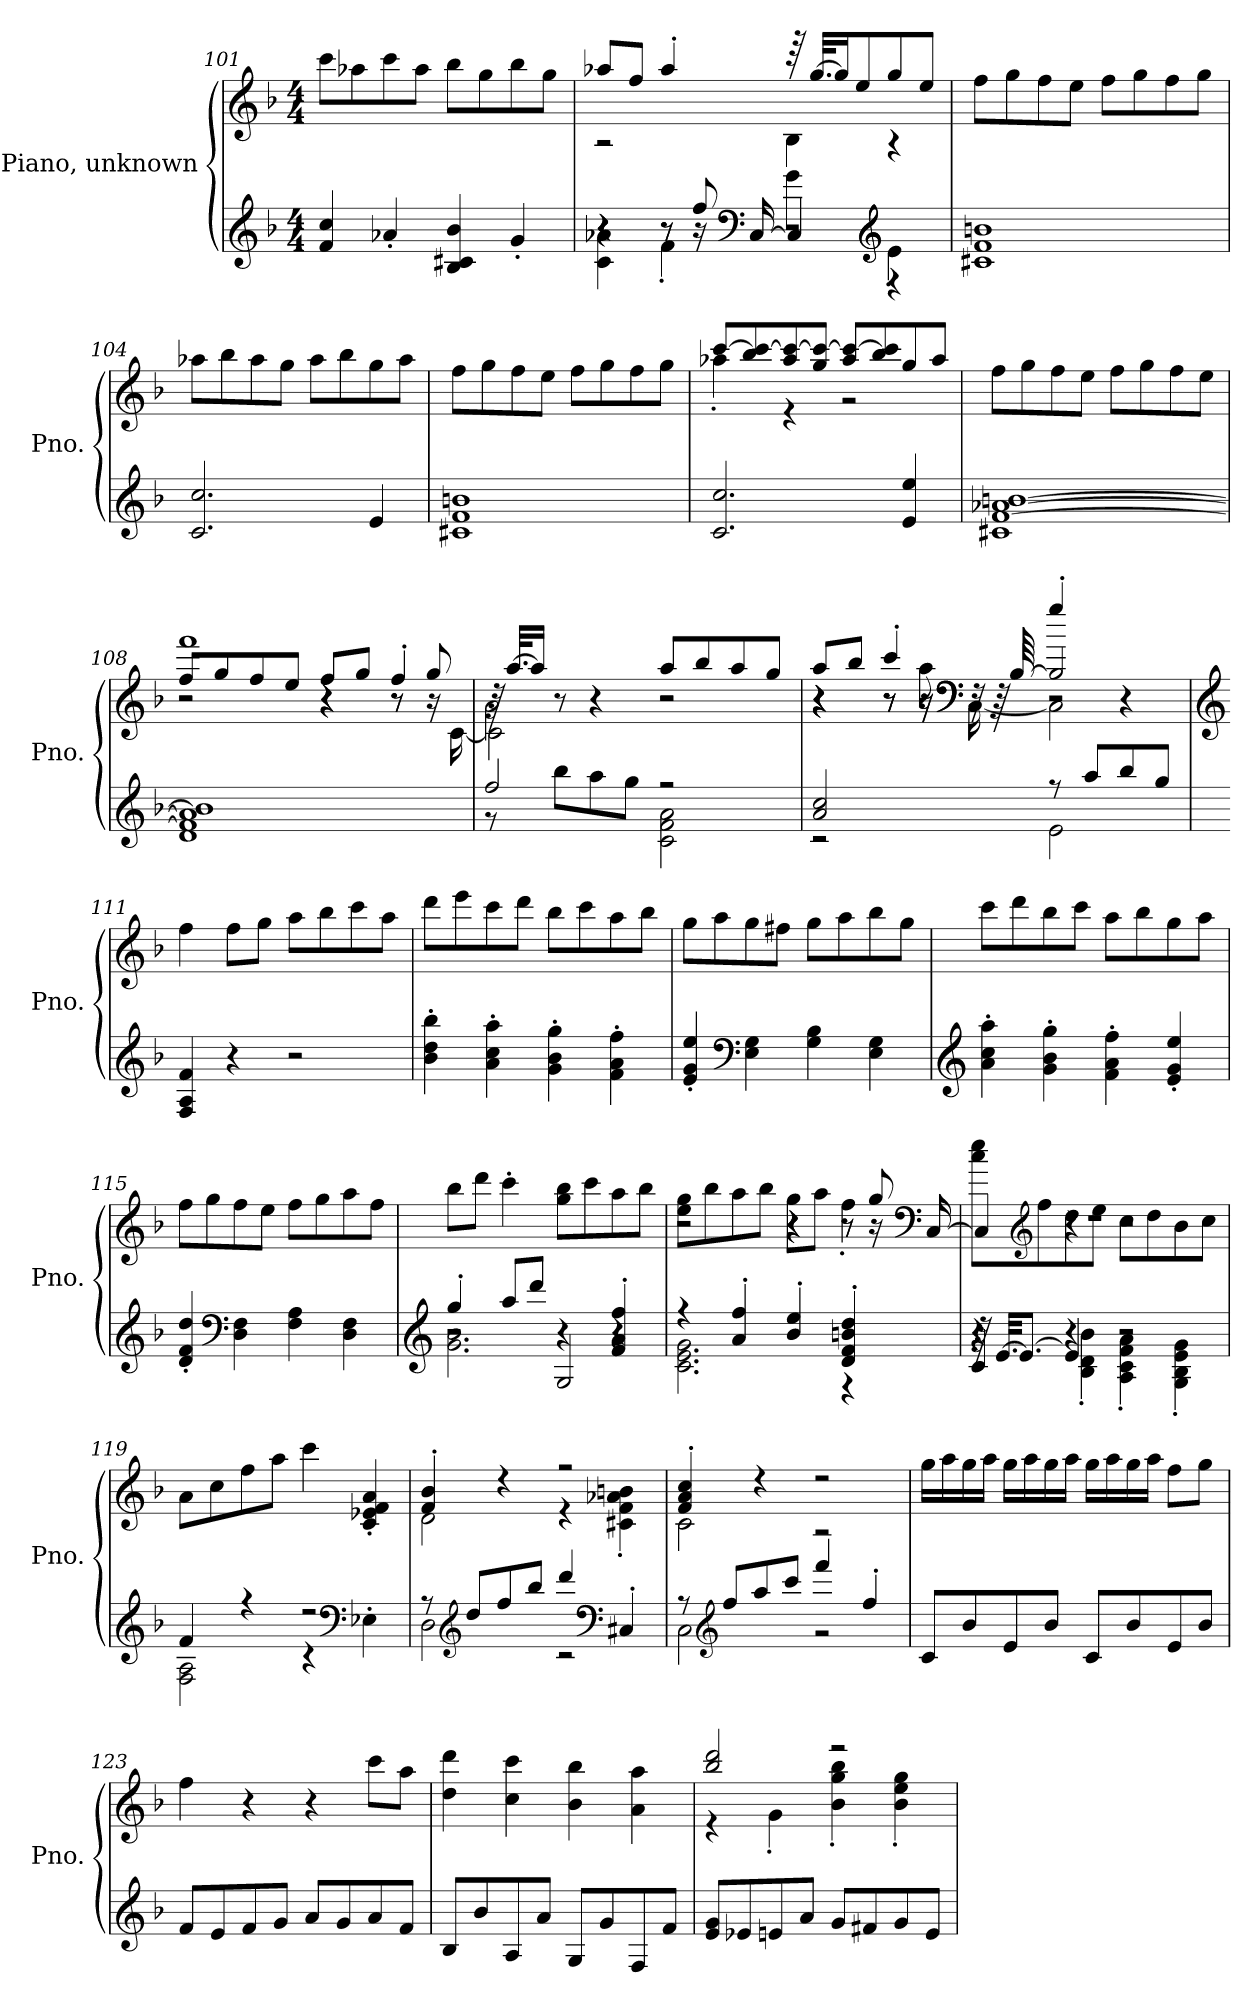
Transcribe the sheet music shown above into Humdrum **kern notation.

**kern	**kern
*part1	*part1
*staff2	*staff1
*I"Piano, unknown	*
*I'Pno.	*
*clefG2	*clefG2
*k[b-]	*k[b-]
*M4/4	*M4/4
=101	=101
4f/ 4cc/	8ccc\L
.	8aa-X\
4a-X'/	8ccc\
.	8aa-\J
4B-/ 4c#X/ 4b-/	8bb-\L
.	8gg\
4g'/	8bb-\
.	8gg\J
!!LO:LB:g=z
=102	=102
*^	*^
*	*^	*	*
4r	4c\ 4a-X\	4r	8aa-X/L	2r
.	.	.	8ff/J	.
8r	4f'\	8r	4aa-'/	.
8ff/	.	16r	.	.
*clefF4	*	*	*	*
.	.	[16C/	.	.
2r	4g\	4C/]	64r	4B-\
.	.	.	[32.gg/KLL	.
.	.	.	16gg/J]	.
.	.	.	8ee/	.
*clefG2	*	*	*	*
.	4e'\	4r	8gg/	4r
.	.	.	8ee/J	.
*v	*v	*v	*	*
*	*v	*v
=103	=103
1c#X 1f 1bn	8ff\L
.	8gg\
.	8ff\
.	8ee\J
.	8ff\L
.	8gg\
.	8ff\
.	8gg\J
=104	=104
2.c/ 2.cc/	8aa-X\L
.	8bb-\
.	8aa-\
.	8gg\J
.	8aa-\L
.	8bb-\
4e/	8gg\
.	8aa-\J
=105	=105
1c#X 1f 1bn	8ff\L
.	8gg\
.	8ff\
.	8ee\J
.	8ff\L
.	8gg\
.	8ff\
.	8gg\J
!!LO:PB:g=z
=106	=106
*	*^
2.c/ 2.cc/	[8ccc/L	4aa-X'\
.	8bb-/ 8ccc/_	.
.	8aa-/ 8ccc/_	4r
.	8gg/ 8ccc/_J	.
.	8aa-/ 8ccc/_L	2r
.	8bb-/ 8ccc/]	.
4e/ 4ee/	8gg/	.
.	8aa-/J	.
*	*v	*v
=107	=107
*^	*
[1f [1a-X [1bn	1c#X	8ff\L
.	.	8gg\
.	.	8ff\
.	.	8ee\J
.	.	8ff\L
.	.	8gg\
.	.	8ff\
.	.	8ee\J
=108	=108	=108
*	*	*^
*	*	*	*^
*	*	*	*	*^
1f] 1a-] 1b]	1d	8ff/L	1fff	2r	2r
.	.	8gg/	.	.	.
.	.	8ff/	.	.	.
.	.	8ee/J	.	.	.
.	.	8ff/L	.	4r	4r
.	.	8gg/J	.	.	.
.	.	4ff'/	.	8r	8r
.	.	.	.	8gg/	16r
.	.	.	.	.	[16c\
*	*	*	*	*v	*v
=109	=109	=109	=109	=109
2ff/	8r	64r	2a\	2c\]
.	.	[32.aa/KLL	.	.
.	.	16aa/JJ]	.	.
.	8bb-\L	8r	.	.
.	8aa\	4r	.	.
.	8gg\J	.	.	.
2r	2c\ 2f\ 2a\	8aa/L	2r	2r
.	.	8bb-/	.	.
.	.	8aa/	.	.
.	.	8gg/J	.	.
!!LO:LB:g=z
=110	=110	=110	=110	=110
*	*	*	*	*^
2a/ 2cc/	2r	8aa/L	4r	4r	4r
.	.	8bb-/J	.	.	.
.	.	4ccc'/	8r	8r	8r
.	.	.	8aa\	16r	16r
*	*	*clefF4	*	*	*
.	.	.	.	32r	[16C\
.	.	.	.	64r	.
.	.	.	.	[64B-/	.
8r	2e\	4gg'/	2r	2B-/]	2C\]
8aa/L	.	.	.	.	.
8bb-/	.	4r	.	.	.
8gg/J	.	.	.	.	.
*v	*v	*	*	*	*
*	*v	*v	*v	*v
=111	=111
*	*clefG2
4F/ 4A/ 4f/	4ff\
4r	8ff\L
.	8gg\J
2r	8aa\L
.	8bb-\
.	8ccc\
.	8aa\J
=112	=112
4b-\' 4dd\' 4bb-\'	8ddd\L
.	8eee\
4a\' 4cc\' 4aa\'	8ccc\
.	8ddd\J
4g\' 4b-\' 4gg\'	8bb-\L
.	8ccc\
4f\' 4a\' 4ff\'	8aa\
.	8bb-\J
!!LO:LB:g=z
=113	=113
4e/' 4g/' 4ee/'	8gg\L
.	8aa\
*clefF4	*
4E\ 4G\	8gg\
.	8ff#X\J
4G\ 4B-\	8gg\L
.	8aa\
4E\ 4G\	8bb-\
.	8gg\J
=114	=114
*clefG2	*
4a\' 4cc\' 4aa\'	8ccc\L
.	8ddd\
4g\' 4b-\' 4gg\'	8bb-\
.	8ccc\J
4f\' 4a\' 4ff\'	8aa\L
.	8bb-\
4e/' 4g/' 4ee/'	8gg\
.	8aa\J
=115	=115
4d/' 4f/' 4dd/'	8ff\L
.	8gg\
*clefF4	*
4D\ 4F\	8ff\
.	8ee\J
4F\ 4A\	8ff\L
.	8gg\
4D\ 4F\	8aa\
.	8ff\J
=116	=116
*clefG2	*
*^	*
*	*^	*
4gg'/	2.g\ 2.b-\	2r	8bb-\L
.	.	.	8ddd\J
8aa/L	.	.	4ccc'\
8ddd/J	.	.	.
4r	.	2G/	8gg\ 8bb-\L
.	.	.	8ccc\
4f/' 4a/' 4ff/'	4r	.	8aa\
.	.	.	8bb-\J
*	*v	*v	*
!!LO:LB:g=z
=117	=117	=117
*	*	*^
*	*	*	*^
4r	2.c\ 2.e\ 2.g\	2r	8ee\ 8gg\L	2r
.	.	.	8bb-\	.
4a/' 4ff/'	.	.	8aa\	.
.	.	.	8bb-\J	.
4b-/' 4ee/'	.	4r	8gg\L	4r
.	.	.	8aa\J	.
4d/' 4f/' 4bn/' 4dd/'	4r	8r	4ff'\	8r
.	.	8gg/	.	16r
*	*	*clefF4	*	*
.	.	.	.	[16C/
=118	=118	=118	=118	=118
*	*^	*	*	*
64r	4r	4c/	1r	8cc\ 8ee\L	4C/]
[32.e/KKL	.	.	.	.	.
8.e/J_	.	.	.	.	.
*	*	*	*clefG2	*	*
.	.	.	.	8ff\	.
4e/]	4B-\' 4d\' 4b-\'	4r	.	8dd\	4r
.	.	.	.	8ee\J	.
2r	4A\' 4c\' 4f\' 4a\'	2r	.	8cc\L	2r
.	.	.	.	8dd\	.
.	4G\' 4B-\' 4e\' 4g\'	.	.	8b-\	.
.	.	.	.	8cc\J	.
*	*v	*v	*	*	*
*	*	*v	*v	*v
=119	=119	=119
4f/	2F\ 2A\	8a\L
.	.	8cc\
4r	.	8ff\
.	.	8aa\J
2r	4r	4ccc\
*clefF4	*	*
.	4E-X'\	4c/' 4e-X/' 4f/' 4a/'
!!LO:LB:g=z
=120	=120	=120
*	*	*^
8r	2D\	4f/' 4b-/'	2d\
*clefG2	*	*	*
8dd/L	.	.	.
8ff/	.	4r	.
8bb-/J	.	.	.
4ddd/	2r	2r	4r
*clefF4	*	*	*
4C#X'/	.	.	4c#X\' 4f\' 4a-X\' 4bn\'
=121	=121	=121	=121
8r	2C\	4f/' 4a/' 4cc/'	2c\
*clefG2	*	*	*
8ff/L	.	.	.
8aa/	.	4r	.
8ccc/J	.	.	.
4fff/	2r	2r	2r
4ff'/	.	.	.
*v	*v	*	*
*	*v	*v
=122	=122
8c/L	16gg\LL
.	16aa\
8b-/	16gg\
.	16aa\JJ
8e/	16gg\LL
.	16aa\
8b-/J	16gg\
.	16aa\JJ
8c/L	16gg\LL
.	16aa\
8b-/	16gg\
.	16aa\JJ
8e/	8ff\L
8b-/J	8gg\J
=123	=123
8f/L	4ff\
8e/	.
8f/	4r
8g/J	.
8a/L	4r
8g/	.
8a/	8ccc\L
8f/J	8aa\J
!!LO:LB:g=z
=124	=124
8B-/L	4dd\ 4ddd\
8b-/	.
8A/	4cc\ 4ccc\
8a/J	.
8G/L	4b-\ 4bb-\
8g/	.
8F/	4a\ 4aa\
8f/J	.
=125	=125
*	*^
8e/ 8g/L	2bb-/ 2ddd/	4r
8e-X/	.	.
8en/	.	4g'\
8a/J	.	.
8g/L	2r	4b-\' 4gg\' 4bb-\'
8f#X/	.	.
8g/	.	4b-\' 4ee\' 4gg\'
8e/J	.	.
*	*v	*v
=	=
*-	*-
